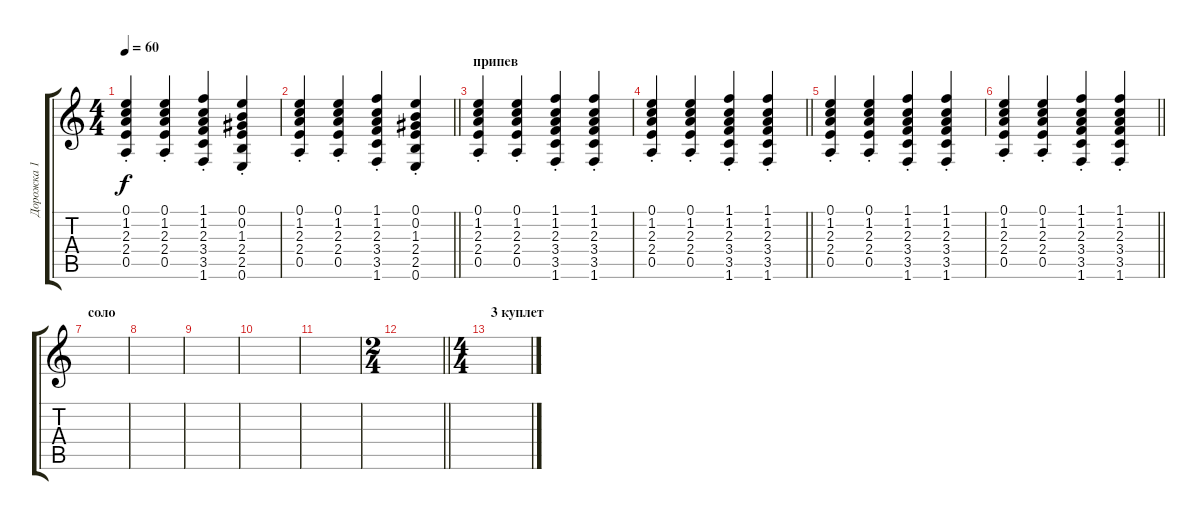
\track ("Дорожка 1" "Дорожка 1") {instrument acousticguitarsteel}
\staff {score tabs}
\tuning (E4 B3 G3 D3 A2 E2) {hide}
\ts (4 4)
\tempo 60
\clef g2
\ks c
(0.1{st} 1.2{st} 2.3{st} 2.4{st} 0.5{st}).4{dy f} (0.1{st} 1.2{st} 2.3{st} 2.4{st} 0.5{st}).4 (1.1{st} 1.2{st} 2.3{st} 3.4{st} 3.5{st} 1.6{st}).4 (0.1{st} 0.2{st} 1.3{st} 2.4{st} 2.5{st} 0.6{st}).4 |
\barLineRight lightlight
(0.1{st} 1.2{st} 2.3{st} 2.4{st} 0.5{st}).4 (0.1{st} 1.2{st} 2.3{st} 2.4{st} 0.5{st}).4 (1.1{st} 1.2{st} 2.3{st} 3.4{st} 3.5{st} 1.6{st}).4 (0.1{st} 0.2{st} 1.3{st} 2.4{st} 2.5{st} 0.6{st}).4 |
\section ("" "припев")
(0.1{st} 1.2{st} 2.3{st} 2.4{st} 0.5{st}).4 (0.1{st} 1.2{st} 2.3{st} 2.4{st} 0.5{st}).4 (1.1{st} 1.2{st} 2.3{st} 3.4{st} 3.5{st} 1.6{st}).4 (1.1{st} 1.2{st} 2.3{st} 3.4{st} 3.5{st} 1.6{st}).4 |
\barLineRight lightlight
(0.1{st} 1.2{st} 2.3{st} 2.4{st} 0.5{st}).4 (0.1{st} 1.2{st} 2.3{st} 2.4{st} 0.5{st}).4 (1.1{st} 1.2{st} 2.3{st} 3.4{st} 3.5{st} 1.6{st}).4 (1.1{st} 1.2{st} 2.3{st} 3.4{st} 3.5{st} 1.6{st}).4 |
(0.1{st} 1.2{st} 2.3{st} 2.4{st} 0.5{st}).4 (0.1{st} 1.2{st} 2.3{st} 2.4{st} 0.5{st}).4 (1.1{st} 1.2{st} 2.3{st} 3.4{st} 3.5{st} 1.6{st}).4 (1.1{st} 1.2{st} 2.3{st} 3.4{st} 3.5{st} 1.6{st}).4 |
\barLineRight lightlight
(0.1{st} 1.2{st} 2.3{st} 2.4{st} 0.5{st}).4 (0.1{st} 1.2{st} 2.3{st} 2.4{st} 0.5{st}).4 (1.1{st} 1.2{st} 2.3{st} 3.4{st} 3.5{st} 1.6{st}).4 (1.1{st} 1.2{st} 2.3{st} 3.4{st} 3.5{st} 1.6{st}).4 |
\section ("" "соло")
|
|
|
|
|
\ts (2 4)
\barLineRight lightlight
|
\ts (4 4)
\section ("" "3 куплет")
